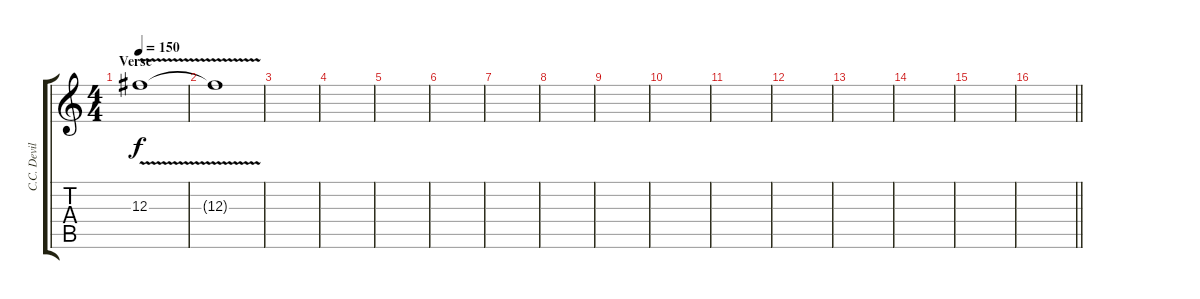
\track ("C.C. Deville ( Lead )" "C.C. Devil") {instrument distortionguitar}
\staff {score tabs}
\tuning (Eb4 Bb3 Gb3 Db3 Ab2 Eb2) {hide}
\ts (4 4)
\section ("" "Verse")
\tempo 150
\clef g2
\ks c
12.3{v}.1{dy f} |
12.3{v t}.1 |
|
|
|
|
|
|
|
|
|
|
|
|
|
\barLineRight lightlight
